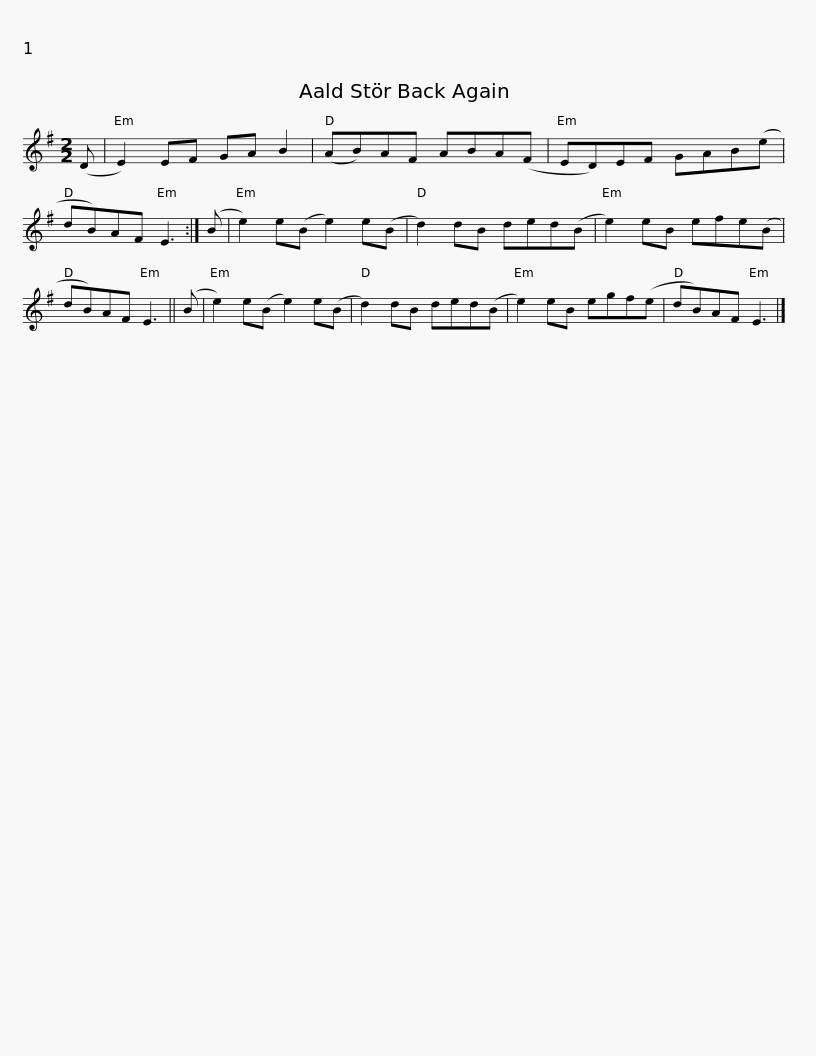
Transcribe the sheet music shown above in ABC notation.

X:1
L:1/8
M:2/2
I:linebreak $
K:Emin
V:1 treble
V:1
 (D | E2) EF GA B2 | (AB)AF ABA(F | ED)EF GAB(e | dB)AF E3 :| %5
 (B | e2) e(B e2) e(B |$ d2) dB ded(B | e2) eB efe(B | dB)AF E3 || %10
 (B | e2) e(B e2) e(B | d2) dB ded(B | e2) eB egf(e |$ dB)AF E3 |] %15
